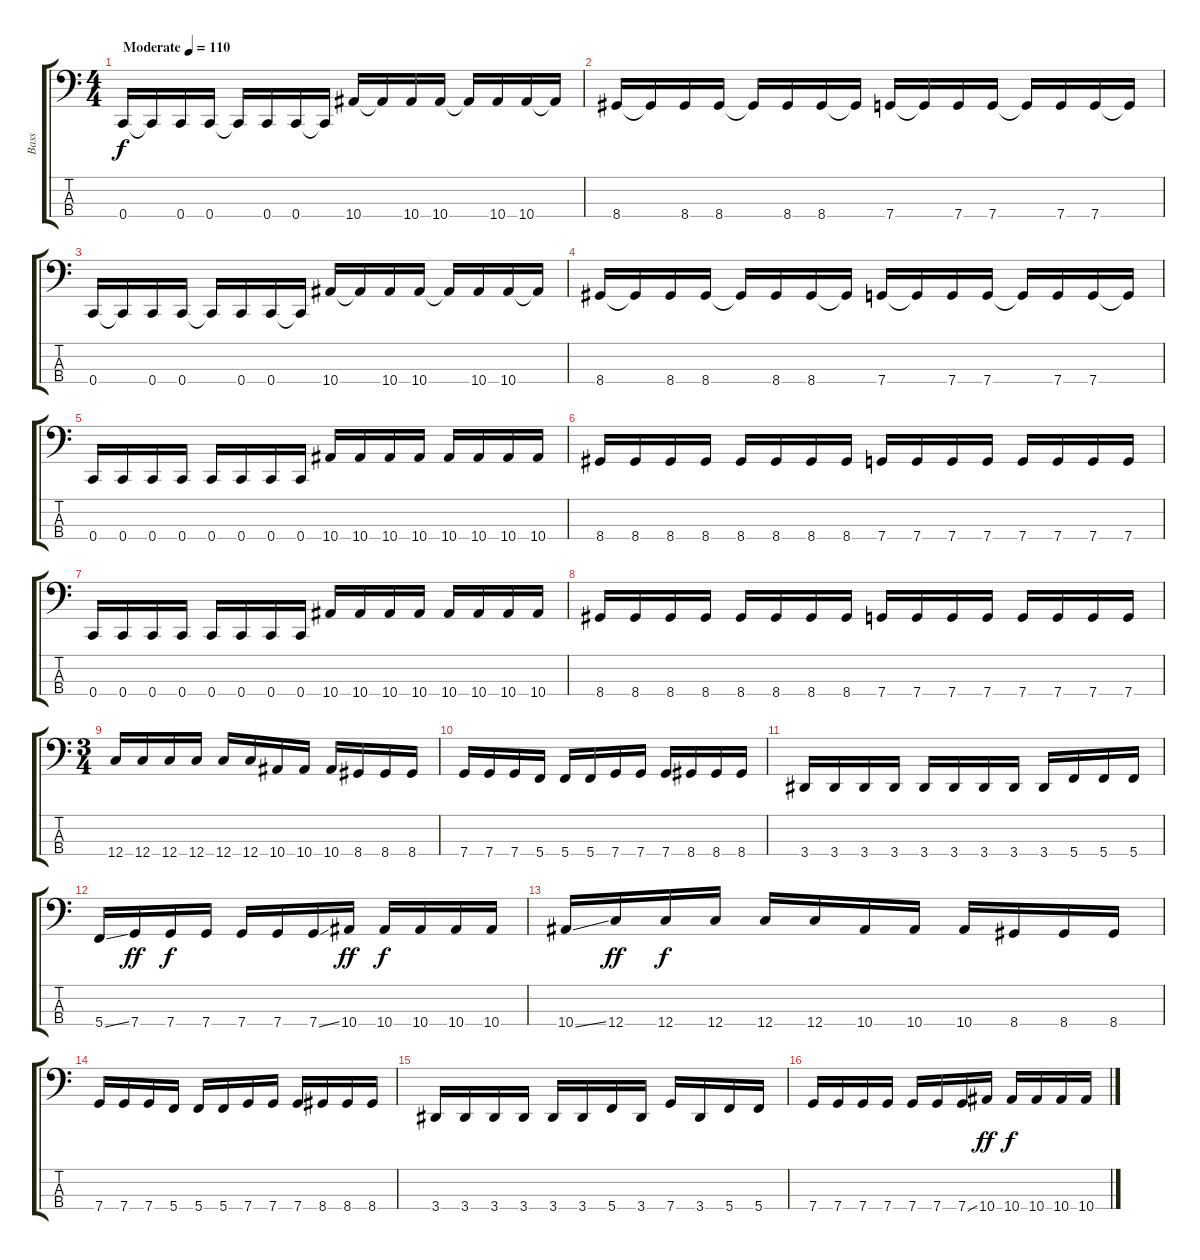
\track ("Bass" "Bass") {instrument electricbasspick}
\staff {score tabs}
\tuning (F2 C2 G1 C1) {hide}
\ts (4 4)
\tempo (110 "Moderate")
\clef f4
\ks c
0.4.16{dy f instrument electricbasspick} 0.4{t}.16 0.4.16 0.4.16 0.4{t}.16 0.4.16 0.4.16 0.4{t}.16 10.4.16 10.4{t}.16 10.4.16 10.4.16 10.4{t}.16 10.4.16 10.4.16 10.4{t}.16 |
8.4.16 8.4{t}.16 8.4.16 8.4.16 8.4{t}.16 8.4.16 8.4.16 8.4{t}.16 7.4.16 7.4{t}.16 7.4.16 7.4.16 7.4{t}.16 7.4.16 7.4.16 7.4{t}.16 |
0.4.16 0.4{t}.16 0.4.16 0.4.16 0.4{t}.16 0.4.16 0.4.16 0.4{t}.16 10.4.16 10.4{t}.16 10.4.16 10.4.16 10.4{t}.16 10.4.16 10.4.16 10.4{t}.16 |
8.4.16 8.4{t}.16 8.4.16 8.4.16 8.4{t}.16 8.4.16 8.4.16 8.4{t}.16 7.4.16 7.4{t}.16 7.4.16 7.4.16 7.4{t}.16 7.4.16 7.4.16 7.4{t}.16 |
0.4.16 0.4.16 0.4.16 0.4.16 0.4.16 0.4.16 0.4.16 0.4.16 10.4.16 10.4.16 10.4.16 10.4.16 10.4.16 10.4.16 10.4.16 10.4.16 |
8.4.16 8.4.16 8.4.16 8.4.16 8.4.16 8.4.16 8.4.16 8.4.16 7.4.16 7.4.16 7.4.16 7.4.16 7.4.16 7.4.16 7.4.16 7.4.16 |
0.4.16 0.4.16 0.4.16 0.4.16 0.4.16 0.4.16 0.4.16 0.4.16 10.4.16 10.4.16 10.4.16 10.4.16 10.4.16 10.4.16 10.4.16 10.4.16 |
8.4.16 8.4.16 8.4.16 8.4.16 8.4.16 8.4.16 8.4.16 8.4.16 7.4.16 7.4.16 7.4.16 7.4.16 7.4.16 7.4.16 7.4.16 7.4.16 |
\ts (3 4)
12.4.16 12.4.16 12.4.16 12.4.16 12.4.16 12.4.16 10.4.16 10.4.16 10.4.16 8.4.16 8.4.16 8.4.16 |
7.4.16 7.4.16 7.4.16 5.4.16 5.4.16 5.4.16 7.4.16 7.4.16 7.4.16 8.4.16 8.4.16 8.4.16 |
3.4.16 3.4.16 3.4.16 3.4.16 3.4.16 3.4.16 3.4.16 3.4.16 3.4.16 5.4.16 5.4.16 5.4.16 |
5.4{ss}.16 7.4.16{dy ff} 7.4.16{dy f} 7.4.16 7.4.16 7.4.16 7.4{ss}.16 10.4.16{dy ff} 10.4.16{dy f} 10.4.16 10.4.16 10.4.16 |
10.4{ss}.16 12.4.16{dy ff} 12.4.16{dy f} 12.4.16 12.4.16 12.4.16 10.4.16 10.4.16 10.4.16 8.4.16 8.4.16 8.4.16 |
7.4.16 7.4.16 7.4.16 5.4.16 5.4.16 5.4.16 7.4.16 7.4.16 7.4.16 8.4.16 8.4.16 8.4.16 |
3.4.16 3.4.16 3.4.16 3.4.16 3.4.16 3.4.16 5.4.16 3.4.16 7.4.16 3.4.16 5.4.16 5.4.16 |
7.4.16 7.4.16 7.4.16 7.4.16 7.4.16 7.4.16 7.4{ss}.16 10.4.16{dy ff} 10.4.16{dy f} 10.4.16 10.4.16 10.4.16
